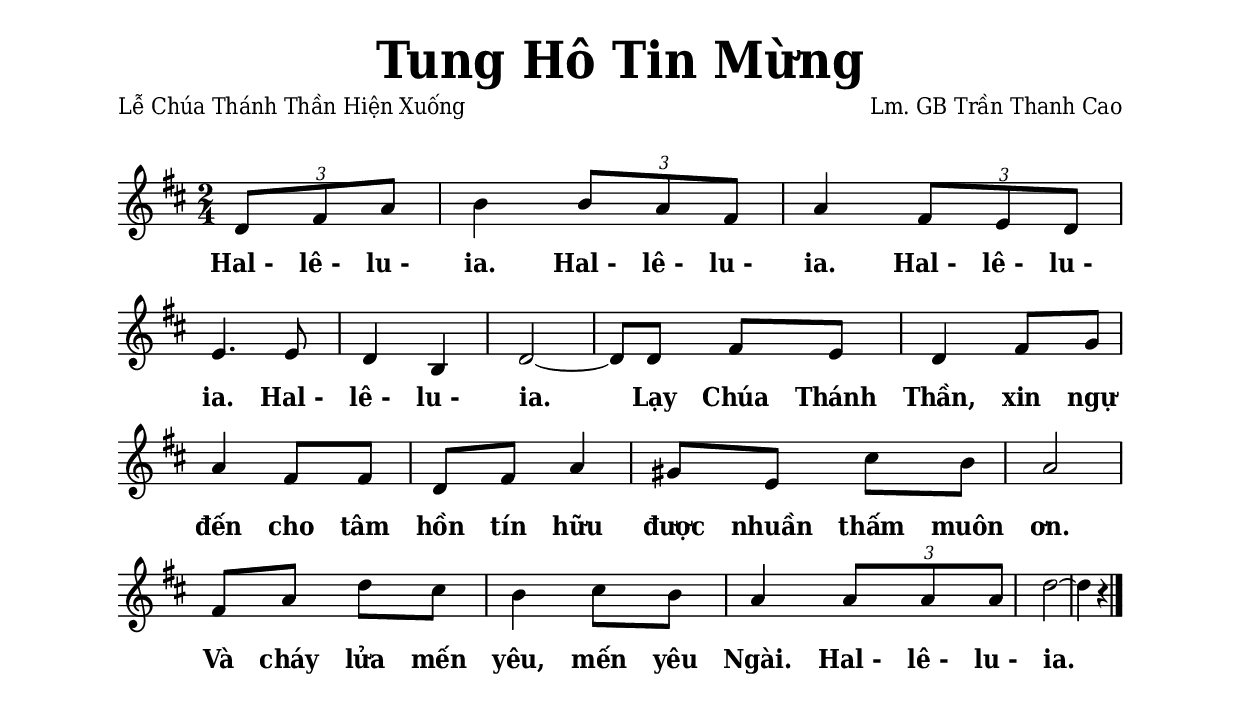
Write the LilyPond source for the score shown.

% Cài đặt chung
\version "2.22.1"
\include "english.ly"

\header {
  title = \markup { \fontsize #3 "Tung Hô Tin Mừng" }
  poet = "Lễ Chúa Thánh Thần Hiện Xuống"
  composer = "Lm. GB Trần Thanh Cao"
  arranger = " "
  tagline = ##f
}

% Nhạc điệp khúc
nhacDiepKhuc = \relative c' {
  \partial 4 \tuplet 3/2 { d8 fs a } |
  b4 \tuplet 3/2 { b8 a fs } |
  a4 \tuplet 3/2 { fs8 e d } |
  e4. e8 |
  d4 b |
  d2 ~ |
  d8 d fs e |
  d4 fs8 g |
  a4 fs8 fs |
  d fs a4 |
  gs8 e cs' b |
  a2 |
  fs8 a d cs |
  b4 cs8 b |
  a4 \tuplet 3/2 { a8 a a } |
  d2 ~ |
  d4 r \bar "|."
}

% Lời điệp khúc
loiDiepKhuc = \lyricmode {
  "Hal -" "lê -" "lu -" ia. "Hal -" "lê -" "lu -" ia.
  "Hal -" "lê -" "lu -" ia. "Hal -" "lê -" "lu -" ia.
  Lạy Chúa Thánh Thần, xin ngự đến
  cho tâm hồn tín hữu được nhuần thấm muôn ơn.
  Và cháy lửa mến yêu, mến yêu Ngài.
  "Hal -" "lê -" "lu -" ia.
}

% Bố trí
\paper {
  #(set-paper-size "a4")
  top-margin = 15\mm
  bottom-margin = 10\mm
  left-margin = 20\mm
  right-margin = 20\mm
  indent = #0
  #(define fonts
    (make-pango-font-tree
      "Deja Vu Serif Condensed"
      "Deja Vu Serif Condensed"
      "Deja Vu Serif Condensed"
      (/ 20 20)))
  page-count = #1
  system-system-spacing = #'((basic-distance . 12)
                             (minimum-distance . 12.5)
                             (padding . 1))
  score-system-spacing = #'((basic-distance . 12)
                             (minimum-distance . 12.5)
                             (padding . 1))
}

\score {
  \new ChoirStaff <<
    \new Staff = diepKhuc \with {
        %\consists "Merge_rests_engraver"
        %\magnifyStaff #(magstep +1)
      }
      <<
      \new Voice = beSop {
        \key d \major \time 2/4 \stemNeutral \nhacDiepKhuc
      }
    >>
    \new Lyrics \with {
          \override VerticalAxisGroup.
            nonstaff-relatedstaff-spacing.padding = #1.7
          \override VerticalAxisGroup.
            nonstaff-unrelatedstaff-spacing.padding = #1
        }
        \lyricsto beSop \loiDiepKhuc
  >>
  \layout {
    \override Lyrics.LyricText.font-series = #'bold
    %\override Lyrics.LyricText.font-size = #+2
    \override Lyrics.LyricSpace.minimum-distance = #2.5
    \override Score.BarNumber.break-visibility = ##(#f #f #f)
    \override Score.SpacingSpanner.uniform-stretching = ##t
  }
}
